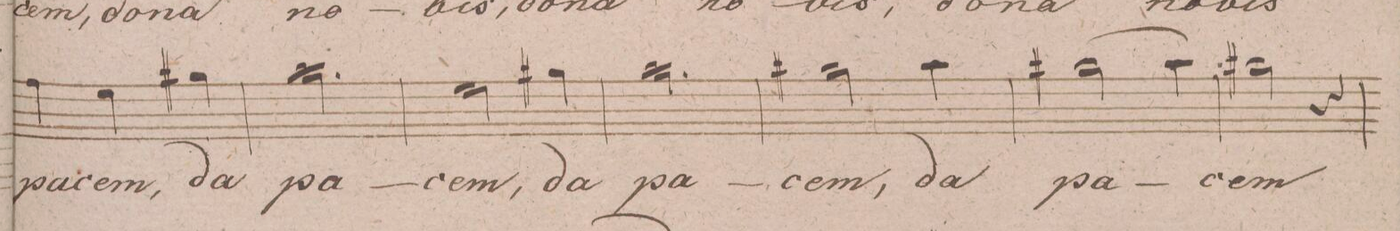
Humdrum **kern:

**kern	**text	**dynam
*I"Alto	*	*
*clefC3	*	*
*k[f#c#g#d#]	*	*
*M3/4	*	*
4g#	pa-	.
4f#	-cem,	.
4a#X	da	.
=32	=32	=32
2.b	pa-	.
=33	=33	=33
2f#	-cem,	.
4a#X	da	.
=34	=34	=34
2.b	pa-	.
=35	=35	=35
2a#X	-cem,	.
4b	da	.
=36	=36	=36
(>2a#X	pa-	.
4b)	.	.
=37	=37	=37
2a#X	-cem,	.
4r	.	.
=38	=38	=38
*-	*-	*-
